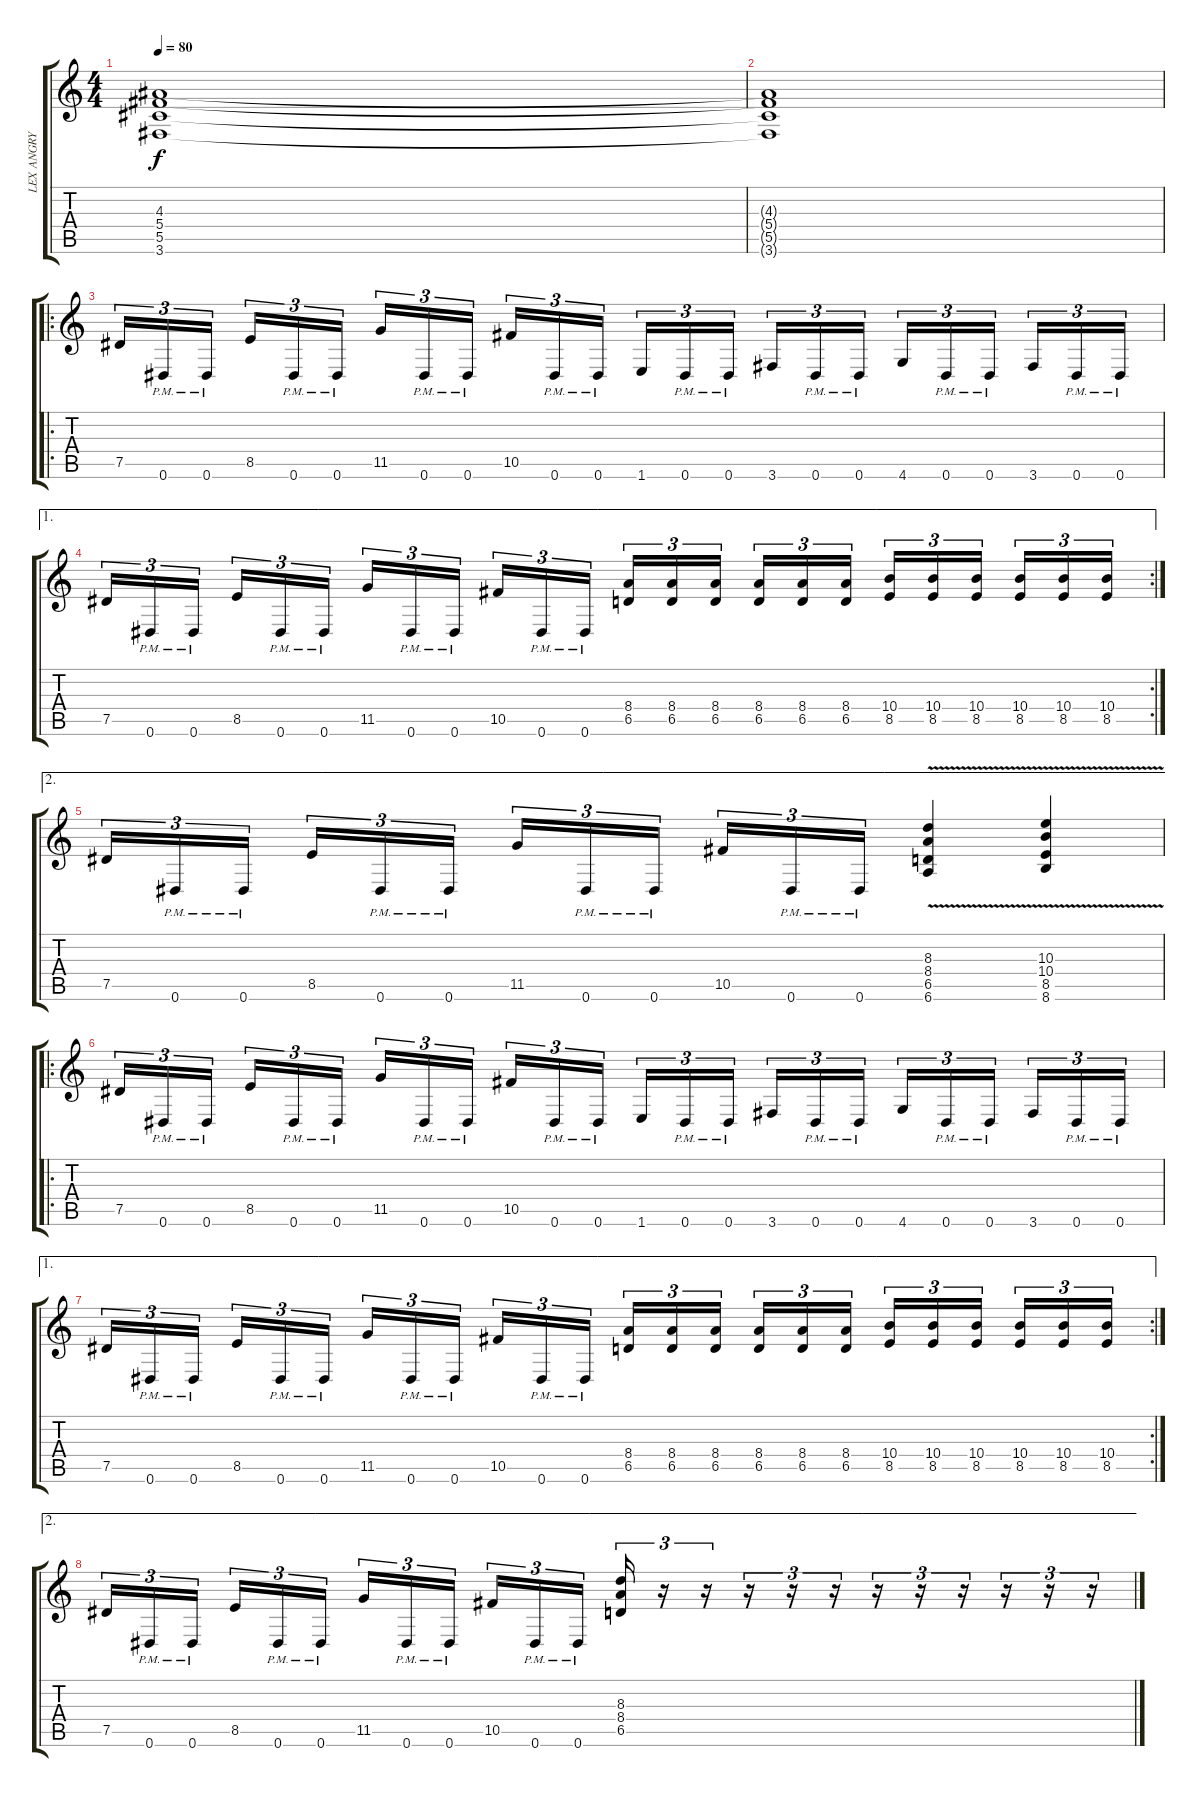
\track ("LEX ANGRY" "LEX ANGRY") {instrument distortionguitar}
\staff {score tabs}
\tuning (Eb4 Bb3 Gb3 Db3 Ab2 Eb2) {hide}
\ts (4 4)
\tempo 80
\clef g2
\ks c
(4.3 5.4 5.5 3.6).1{dy f} |
(4.3{t} 5.4{t} 5.5{t} 3.6{t}).1 |
\ro
7.5.16{tu (3 2)} 0.6{pm}.16{tu (3 2)} 0.6{pm}.16{tu (3 2) beam splitsecondary} 8.5.16{tu (3 2)} 0.6{pm}.16{tu (3 2)} 0.6{pm}.16{tu (3 2)} 11.5.16{tu (3 2)} 0.6{pm}.16{tu (3 2)} 0.6{pm}.16{tu (3 2) beam splitsecondary} 10.5.16{tu (3 2)} 0.6{pm}.16{tu (3 2)} 0.6{pm}.16{tu (3 2)} 1.6.16{tu (3 2)} 0.6{pm}.16{tu (3 2)} 0.6{pm}.16{tu (3 2) beam splitsecondary} 3.6.16{tu (3 2)} 0.6{pm}.16{tu (3 2)} 0.6{pm}.16{tu (3 2)} 4.6.16{tu (3 2)} 0.6{pm}.16{tu (3 2)} 0.6{pm}.16{tu (3 2) beam splitsecondary} 3.6.16{tu (3 2)} 0.6{pm}.16{tu (3 2)} 0.6{pm}.16{tu (3 2)} |
\ae 1
\rc 2
7.5.16{tu (3 2)} 0.6{pm}.16{tu (3 2)} 0.6{pm}.16{tu (3 2) beam splitsecondary} 8.5.16{tu (3 2)} 0.6{pm}.16{tu (3 2)} 0.6{pm}.16{tu (3 2)} 11.5.16{tu (3 2)} 0.6{pm}.16{tu (3 2)} 0.6{pm}.16{tu (3 2) beam splitsecondary} 10.5.16{tu (3 2)} 0.6{pm}.16{tu (3 2)} 0.6{pm}.16{tu (3 2)} (8.4 6.5).16{tu (3 2)} (8.4 6.5).16{tu (3 2)} (8.4 6.5).16{tu (3 2) beam splitsecondary} (8.4 6.5).16{tu (3 2)} (8.4 6.5).16{tu (3 2)} (8.4 6.5).16{tu (3 2)} (10.4 8.5).16{tu (3 2)} (10.4 8.5).16{tu (3 2)} (10.4 8.5).16{tu (3 2) beam splitsecondary} (10.4 8.5).16{tu (3 2)} (10.4 8.5).16{tu (3 2)} (10.4 8.5).16{tu (3 2)} |
\ae 2
7.5.16{tu (3 2)} 0.6{pm}.16{tu (3 2)} 0.6{pm}.16{tu (3 2) beam splitsecondary} 8.5.16{tu (3 2)} 0.6{pm}.16{tu (3 2)} 0.6{pm}.16{tu (3 2)} 11.5.16{tu (3 2)} 0.6{pm}.16{tu (3 2)} 0.6{pm}.16{tu (3 2) beam splitsecondary} 10.5.16{tu (3 2)} 0.6{pm}.16{tu (3 2)} 0.6{pm}.16{tu (3 2)} (8.3 8.4 6.5{v} 6.6).4 (10.3 10.4 8.5{v} 8.6).4 |
\ro
7.5.16{tu (3 2)} 0.6{pm}.16{tu (3 2)} 0.6{pm}.16{tu (3 2) beam splitsecondary} 8.5.16{tu (3 2)} 0.6{pm}.16{tu (3 2)} 0.6{pm}.16{tu (3 2)} 11.5.16{tu (3 2)} 0.6{pm}.16{tu (3 2)} 0.6{pm}.16{tu (3 2) beam splitsecondary} 10.5.16{tu (3 2)} 0.6{pm}.16{tu (3 2)} 0.6{pm}.16{tu (3 2)} 1.6.16{tu (3 2)} 0.6{pm}.16{tu (3 2)} 0.6{pm}.16{tu (3 2) beam splitsecondary} 3.6.16{tu (3 2)} 0.6{pm}.16{tu (3 2)} 0.6{pm}.16{tu (3 2)} 4.6.16{tu (3 2)} 0.6{pm}.16{tu (3 2)} 0.6{pm}.16{tu (3 2) beam splitsecondary} 3.6.16{tu (3 2)} 0.6{pm}.16{tu (3 2)} 0.6{pm}.16{tu (3 2)} |
\ae 1
\rc 2
7.5.16{tu (3 2)} 0.6{pm}.16{tu (3 2)} 0.6{pm}.16{tu (3 2) beam splitsecondary} 8.5.16{tu (3 2)} 0.6{pm}.16{tu (3 2)} 0.6{pm}.16{tu (3 2)} 11.5.16{tu (3 2)} 0.6{pm}.16{tu (3 2)} 0.6{pm}.16{tu (3 2) beam splitsecondary} 10.5.16{tu (3 2)} 0.6{pm}.16{tu (3 2)} 0.6{pm}.16{tu (3 2)} (8.4 6.5).16{tu (3 2)} (8.4 6.5).16{tu (3 2)} (8.4 6.5).16{tu (3 2) beam splitsecondary} (8.4 6.5).16{tu (3 2)} (8.4 6.5).16{tu (3 2)} (8.4 6.5).16{tu (3 2)} (10.4 8.5).16{tu (3 2)} (10.4 8.5).16{tu (3 2)} (10.4 8.5).16{tu (3 2) beam splitsecondary} (10.4 8.5).16{tu (3 2)} (10.4 8.5).16{tu (3 2)} (10.4 8.5).16{tu (3 2)} |
\ae 2
7.5.16{tu (3 2)} 0.6{pm}.16{tu (3 2)} 0.6{pm}.16{tu (3 2) beam splitsecondary} 8.5.16{tu (3 2)} 0.6{pm}.16{tu (3 2)} 0.6{pm}.16{tu (3 2)} 11.5.16{tu (3 2)} 0.6{pm}.16{tu (3 2)} 0.6{pm}.16{tu (3 2) beam splitsecondary} 10.5.16{tu (3 2)} 0.6{pm}.16{tu (3 2)} 0.6{pm}.16{tu (3 2)} (8.3 8.4 6.5).16{tu (3 2)} r.16{tu (3 2)} r.16{tu (3 2)} r.16{tu (3 2)} r.16{tu (3 2)} r.16{tu (3 2)} r.16{tu (3 2)} r.16{tu (3 2)} r.16{tu (3 2)} r.16{tu (3 2)} r.16{tu (3 2)} r.16{tu (3 2)}
